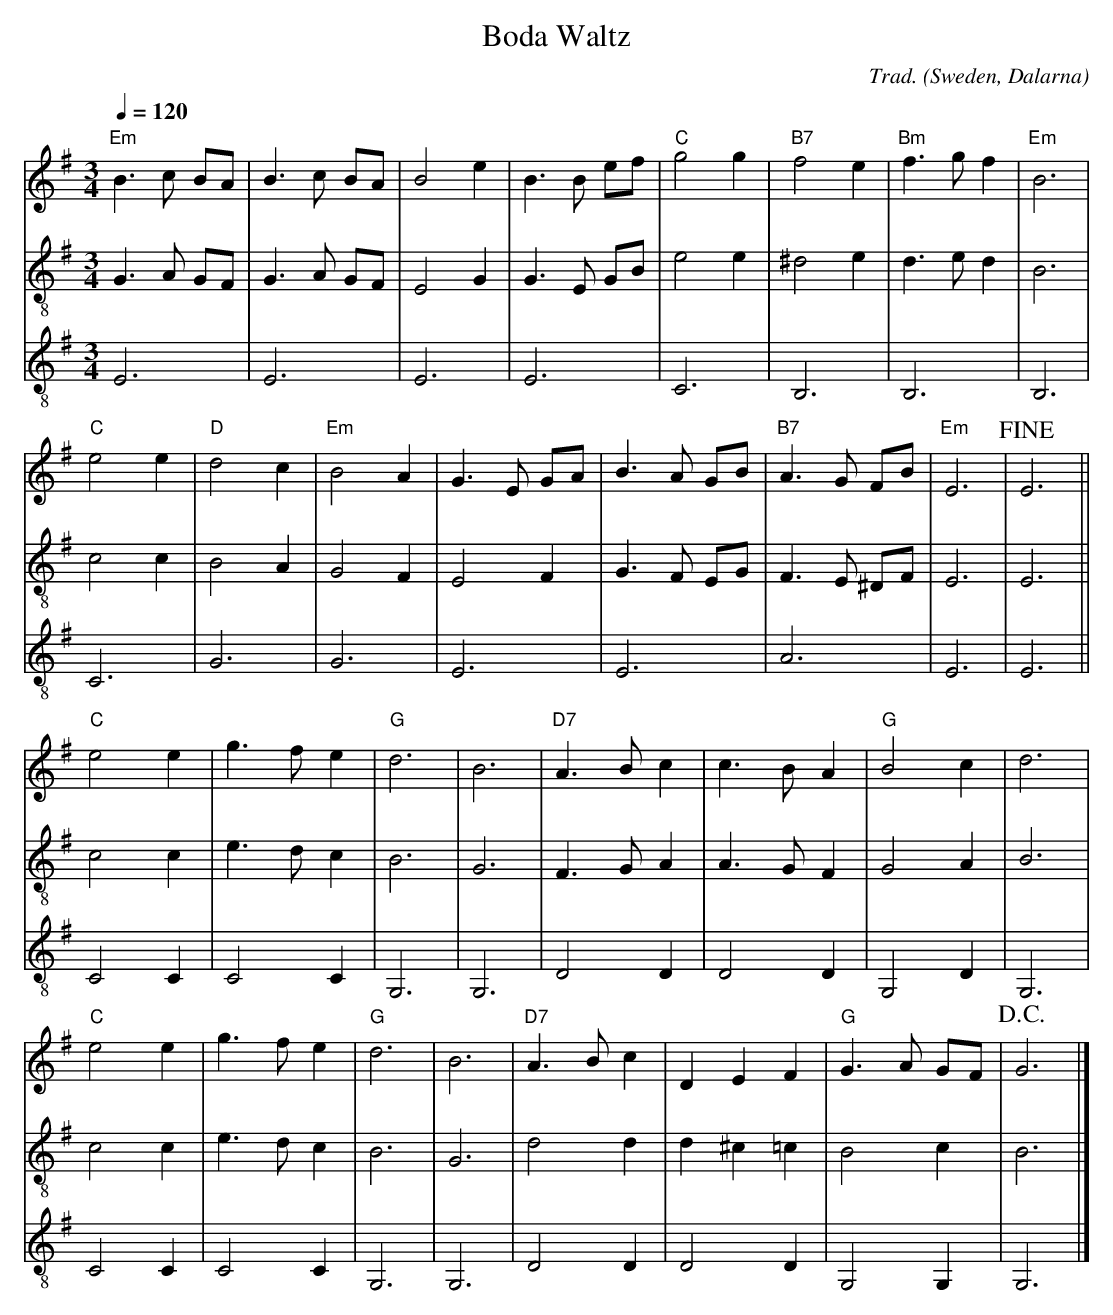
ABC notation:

X:1
T:Boda Waltz
C:Trad.
O:Sweden, Dalarna
M:3/4
L:1/8
Q:1/4=120
K:G
V:1 clef=treble
"Em"B3 c BA|B3 c BA|B4 e2|B3 B ef|"C"g4 g2|"B7"f4 e2|"Bm"f3 g f2|"Em"B6|
"C"e4 e2|"D"d4 c2|"Em"B4 A2|G3 E GA|B3 A GB|"B7"A3 G FB|"Em"E6|+fine+ E6||
"C"e4 e2|g3 f e2|"G"d6|B6|"D7"A3 B c2|c3 B A2|"G"B4 c2|d6|
"C"e4 e2|g3 f e2|"G"d6|B6|"D7"A3 B c2|D2 E2 F2|"G"G3 A GF|!D.C.!G6|]
V:2 clef=treble-8
G3 A GF|G3 A GF|E4 G2|G3 E GB|e4 e2|^d4 e2|d3 e d2|B6|
c4 c2|B4 A2|G4 F2|E4 F2|G3 F EG|F3 E ^DF|E6|E6||
c4 c2|e3 d c2|B6|G6|F3 G A2|A3 G F2|G4 A2|B6|
c4 c2|e3 d c2|B6|G6|d4 d2|d2 ^c2 =c2|B4 c2|B6|]
V:3 clef=treble-8
E6|E6|E6|E6|C6|B,6|B,6|B,6|
C6|G6|G6|E6|E6|A6|E6|E6||
C4 C2|C4 C2|G,6|G,6|D4 D2|D4 D2|G,4 D2|G,6|
C4 C2|C4 C2|G,6|G,6|D4 D2|D4 D2|G,4 G,2|G,6|]
